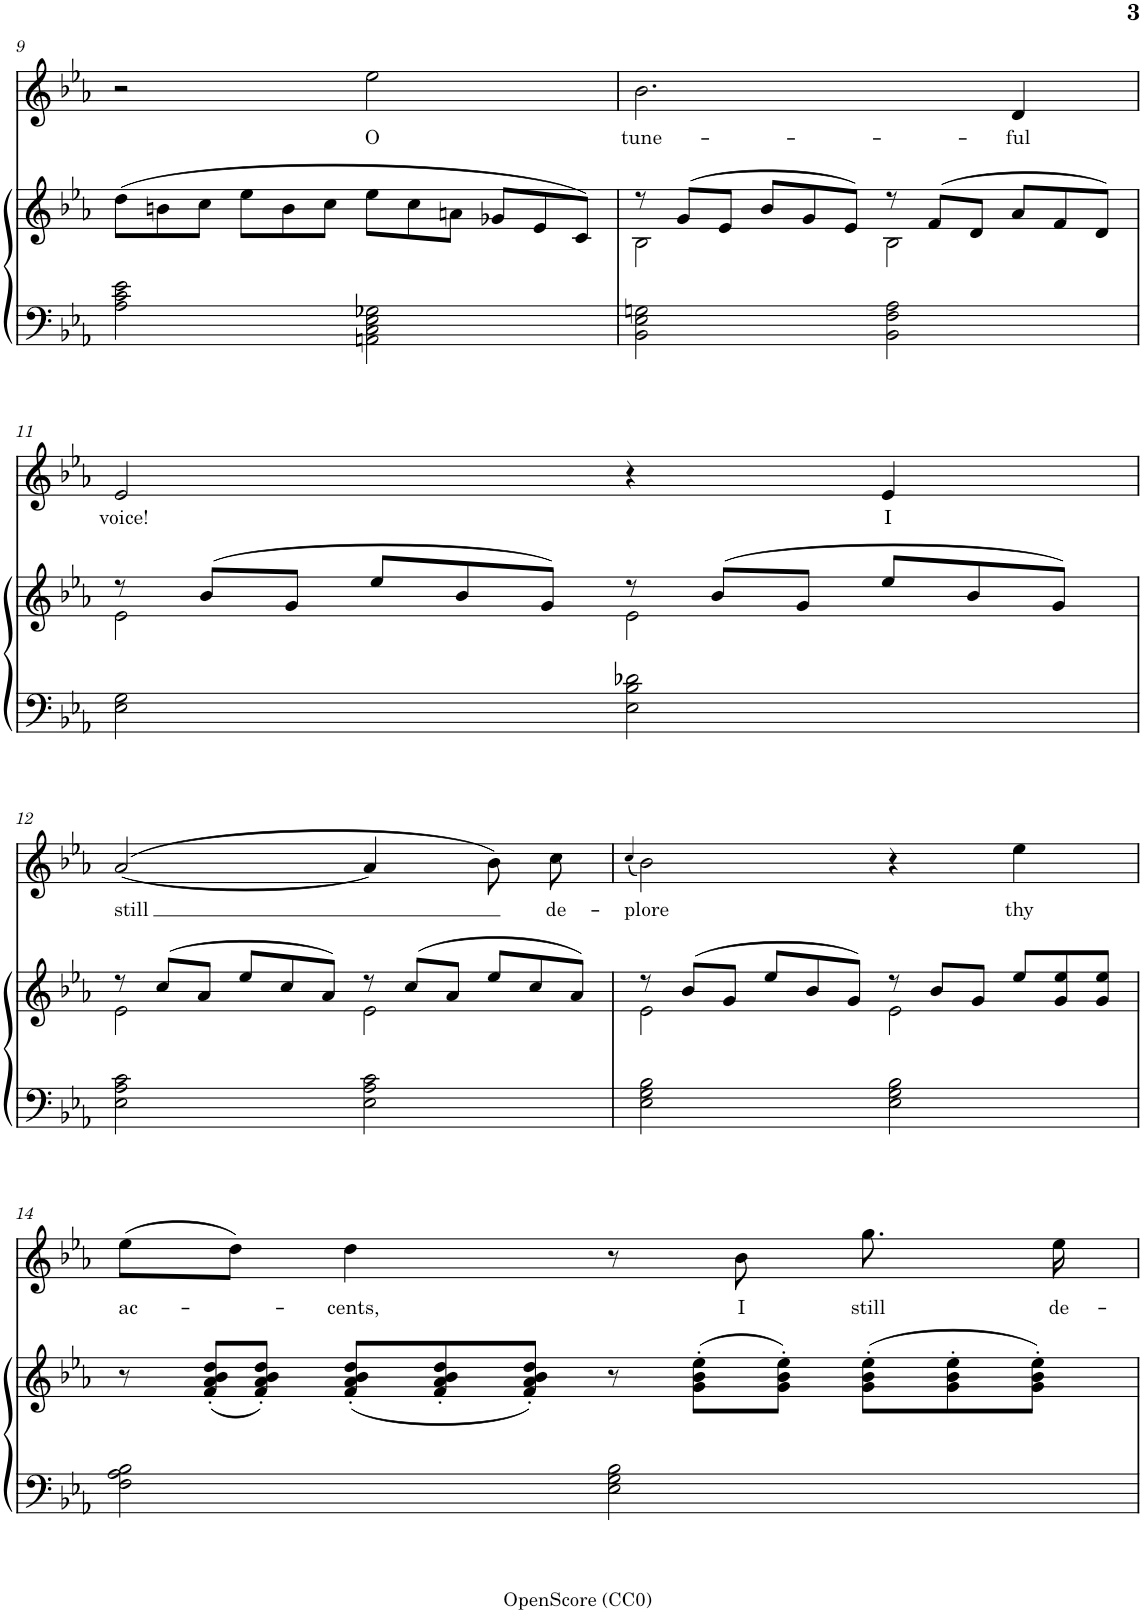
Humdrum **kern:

**kern	**kern	**kern	**text
*part2	*part2	*part1	*part1
*staff3	*staff2	*staff1	*staff1
*I"Piano	*	*I"Voice	*
*I'Pno	*	*	*
!!LO:PB:g=z
*clefF4	*clefG2	*clefG2	*
*k[b-e-a-]	*k[b-e-a-]	*k[b-e-a-]	*
*M4/4	*M4/4	*M4/4	*
*met(c)	*met(c)	*met(c)	*
*	*Xtuplet	*	*
=9	=9	=9	=9
2A-\ 2c\ 2e-\	(12dd\L	2r	.
.	12bn\	.	.
.	12cc\J	.	.
.	12ee-\L	.	.
.	12b\	.	.
.	12cc\J	.	.
!	!	!	!LO:LY:b
2AAn\ 2C\ 2E-\ 2G-X\	12ee-\L	2ee-\	O
.	12cc\	.	.
.	12an\J	.	.
.	12g-X/L	.	.
.	12e-/	.	.
.	12c/J)	.	.
=10	=10	=10	=10
*	*^	*	*
!	!	!	!	!LO:LY:b
2BB-\ 2E-\ 2Gn\	12r	2B-\	2.b-\	tune-
.	(12g/L	.	.	.
.	12e-/J	.	.	.
.	12b-/L	.	.	.
.	12g/	.	.	.
.	12e-/J)	.	.	.
2BB-\ 2F\ 2A-\	12r	2B-\	.	.
.	(12f/L	.	.	.
.	12d/J	.	.	.
!	!	!	!	!LO:LY:b
.	12a-/L	.	4d/	-ful
.	12f/	.	.	.
.	12d/J)	.	.	.
!!LO:LB:g=z
=11	=11	=11	=11	=11
!	!	!	!	!LO:LY:b
2E-\ 2G\	12r	2e-\	2e-/	voice!
.	(12b-/L	.	.	.
.	12g/J	.	.	.
.	12ee-/L	.	.	.
.	12b-/	.	.	.
.	12g/J)	.	.	.
2E-\ 2B-\ 2d-X\	12r	2e-\	4r	.
.	(12b-/L	.	.	.
.	12g/J	.	.	.
!	!	!	!	!LO:LY:b
.	12ee-/L	.	4e-/	I
.	12b-/	.	.	.
.	12g/J)	.	.	.
!!LO:LB:g=z
=12	=12	=12	=12	=12
!	!	!	!	!LO:LY:b
2E-\ 2A-\ 2c\	12r	2e-\	([2a-/	still
.	(12cc/L	.	.	.
.	12a-/J	.	.	.
.	12ee-/L	.	.	.
.	12cc/	.	.	.
.	12a-/J)	.	.	.
2E-\ 2A-\ 2c\	12r	2e-\	4a-/]	.
.	(12cc/L	.	.	.
.	12a-/J	.	.	.
.	12ee-/L	.	8b-\)	.
.	12cc/	.	.	.
!	!	!	!	!LO:LY:b
.	.	.	8cc\	de-
.	12a-/J)	.	.	.
=13	=13	=13	=13	=13
.	.	.	(4qcc/	.
!	!	!	!	!LO:LY:b
2E-\ 2G\ 2B-\	12r	2e-\	2b-\)	-plore
.	(12b-/L	.	.	.
.	12g/J	.	.	.
.	12ee-/L	.	.	.
.	12b-/	.	.	.
.	12g/J)	.	.	.
2E-\ 2G\ 2B-\	12r	2e-\	4r	.
.	12b-/L	.	.	.
.	12g/J	.	.	.
!	!	!	!	!LO:LY:b
.	12ee-/L	.	4ee-\	thy
.	12g/ 12ee-/	.	.	.
.	12g/ 12ee-/J	.	.	.
*	*v	*v	*	*
!!LO:LB:g=z
=14	=14	=14	=14
!	!	!	!LO:LY:b
2F\ 2A-\ 2B-\	12r	(8ee-\L	ac-
.	(12f/' 12a-/' 12b-/' 12dd/'L	.	.
.	.	8dd\J)	.
.	12f/' 12a-/' 12b-/' 12dd/'J)	.	.
!	!	!	!LO:LY:b
.	(12f/' 12a-/' 12b-/' 12dd/'L	4dd\	-cents,
.	12f/' 12a-/' 12b-/' 12dd/'	.	.
.	12f/' 12a-/' 12b-/' 12dd/'J)	.	.
2E-\ 2G\ 2B-\	12r	8r	.
.	(12g\' 12b-\' 12ee-\'L	.	.
!	!	!	!LO:LY:b
.	.	8b-\	I
.	12g\' 12b-\' 12ee-\'J)	.	.
!	!	!	!LO:LY:b
.	(12g\' 12b-\' 12ee-\'L	8.gg\	still
.	12g\' 12b-\' 12ee-\'	.	.
.	12g\' 12b-\' 12ee-\'J)	.	.
!	!	!	!LO:LY:b
.	.	16ee-\	de-
=	=	=	=
*-	*-	*-	*-
